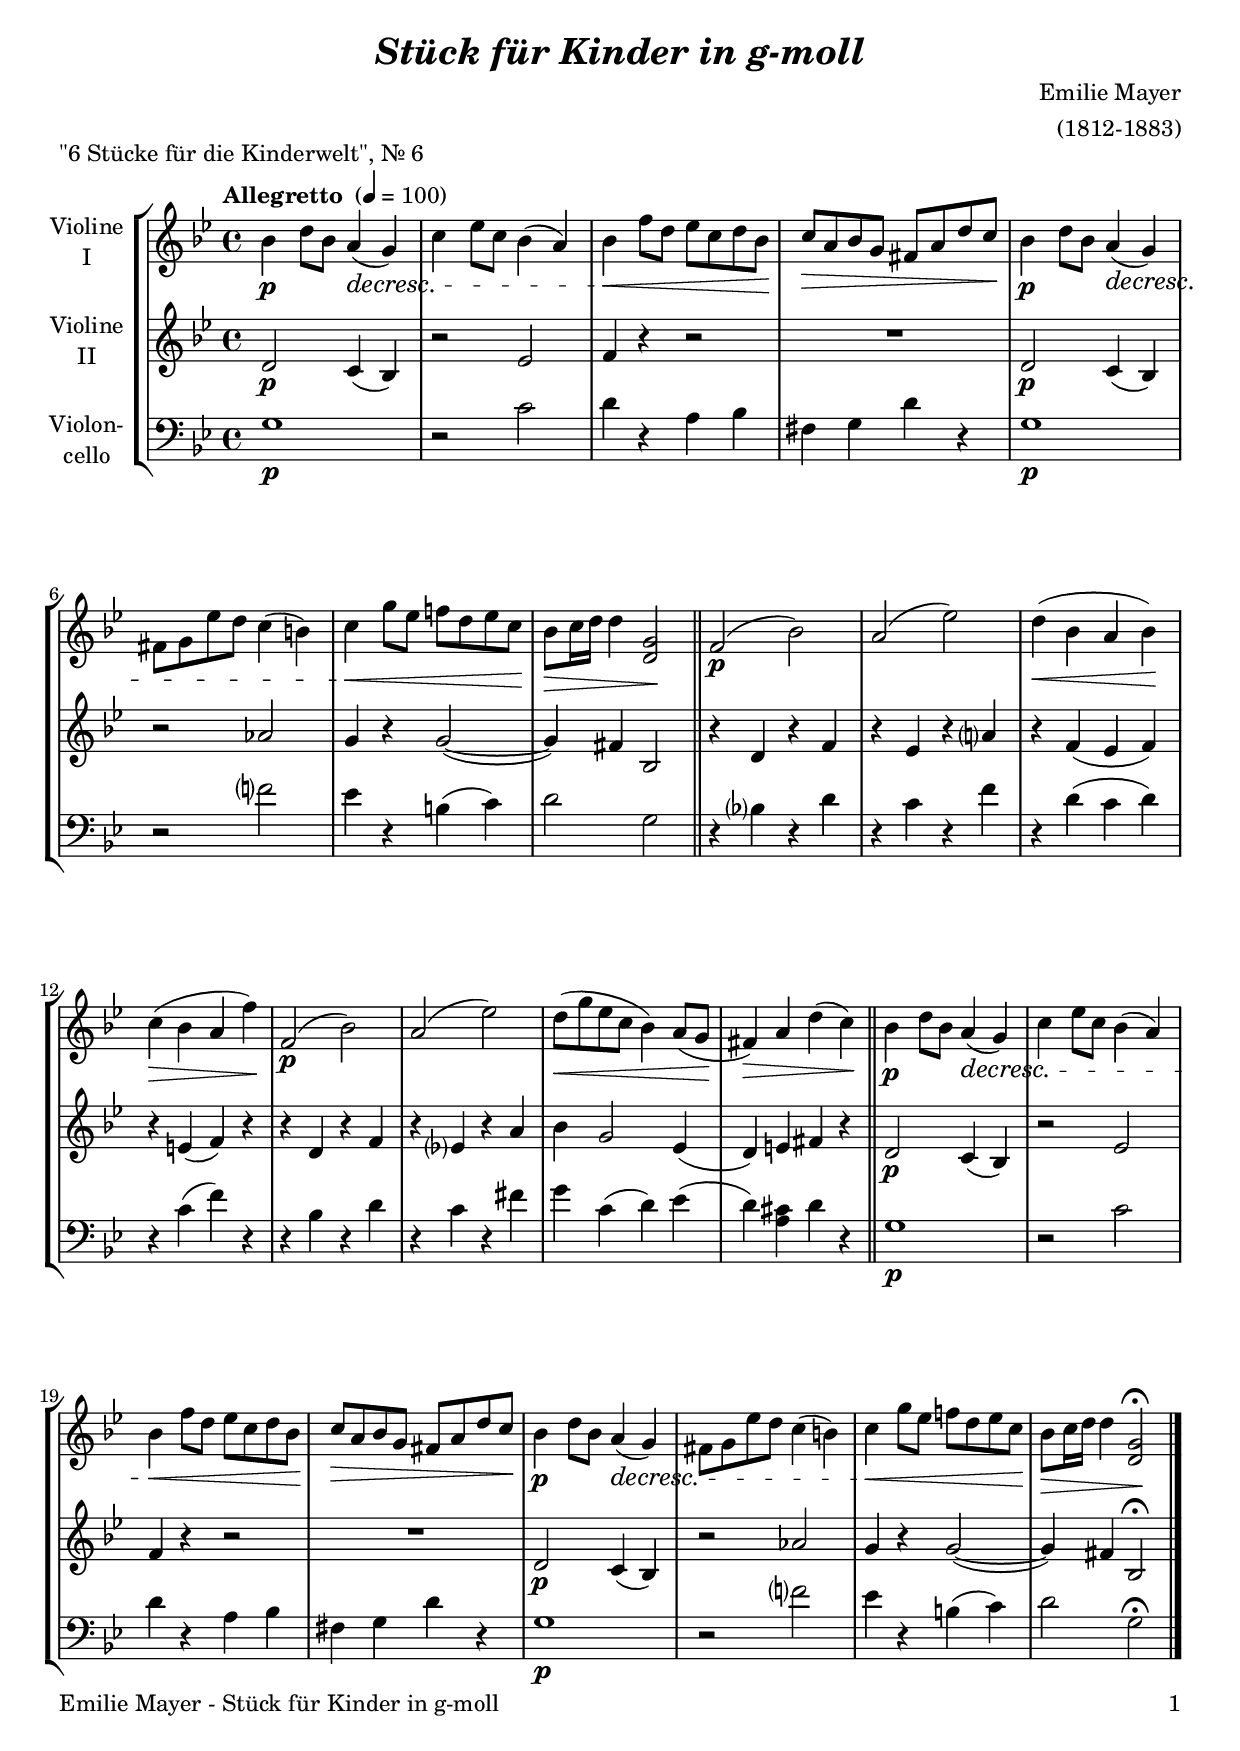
\version "2.24.1"
\include "deutsch.ly"

#(set-global-staff-size 20)

\header {
  title     = \markup \bold \italic "Stück für Kinder in g-moll"
  composer  = "Emilie Mayer"
  arranger  = "(1812-1883)"
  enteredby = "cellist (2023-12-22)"
  piece     = "\"6 Stücke für die Kinderwelt\", Nr. 6"
}

voiceconsts = {
 \key g \minor
 \time 4/4
 \clef "treble"
% \numericTimeSignature
 \compressEmptyMeasures
  % Set default beaming for all staves
% \set Timing.beamExceptions = #'()
% \set Timing.baseMoment     = #(ly:make-moment 1 4)
% \set Timing.beatStructure  = #'(1 1 1)
 \tempo "Allegretto " 4=100
}

mivl = "violin"
miba = "cello"

va = \relative c'' {
  \voiceconsts

  b4\p d8 b a4(\decresc g)
  c es8 c b4( a)
  b\< f'8 d es c d b\!
  c\> a b g fis a d c\!

  b4\p d8 b a4(\decresc g)
  fis8 g es' d c4( h)
  c\< g'8 es f! d es c\!
  b\> c16 d d4 <d, g>2\! \bar "||"

  f(\p b)
  a( es')
  d4(\< b a b)\!
  c(\> b a f')\!

  f,2(\p b)
  a( es')
  d8(\< g es c b4) a8( g\!
  fis4)\> a d( c)\! \bar "||"
  
  b4\p d8 b a4(\decresc g)
  c es8 c b4( a)
  b\< f'8 d es c d b\!
  c\> a b g fis a d c\!

  b4\p d8 b a4(\decresc g)
  fis8 g es' d c4( h)
  c\< g'8 es f! d es c\!
  b\> c16 d d4 <d, g>2\!\fermata \bar "|."
}

vb = \relative c' {
  \voiceconsts

  d2\p c4( b)
  r2 es
  f4 r r2
  R1

  d2\p c4( b)
  r2 as'
  g4 r g2(~
  g4) fis b,2 \bar "||"

  r4 d r f
  r es r a?
  r f( es f)
  r e( f) r

  r d r f
  r es? r a
  b g2 es4(
  d) e fis r \bar "||"
  
  d2\p c4( b)
  r2 es
  f4 r r2
  R1

  d2\p c4( b)
  r2 as'
  g4 r g2(~
  g4) fis b,2\fermata \bar "|."
}

vc = \relative c' {
  \voiceconsts
  \clef "bass"

  g1\p
  r2 c
  d4 r a b
  fis g d' r

  g,1\p
  r2 f'?
  es4 r h( c)
  d2 g, \bar "||"

  r4 b? r d
  r c r f
  r d( c d)
  r c( f) r

  r b, r d
  r c r fis
  g c,( d) es(
  d) <a cis> d r \bar "||"
  
  g,1\p
  r2 c
  d4 r a b
  fis g d' r

  g,1\p
  r2 f'?
  es4 r h( c)
  d2 g,\fermata \bar "|."
}


music = \new StaffGroup <<
      \new Staff {
        \set Staff.midiInstrument = \mivl
        \set Staff.instrumentName = \markup \center-column { "Violine" "I" }
        \transpose g g { \va }
      }
      
      \new Staff {
        \set Staff.midiInstrument = \mivl
        \set Staff.instrumentName = \markup \center-column { "Violine" "II" }
        \transpose g g { \vb }
      }
      
      \new Staff {
        \set Staff.midiInstrument = \miba
        \set Staff.instrumentName = \markup \center-column { "Violon-" "cello" }
        \transpose g g { \vc }
      }
>>

\book {
  \paper {
    print-page-number = ##t
    print-first-page-number = ##t
    ragged-last-bottom = ##f
    oddHeaderMarkup = \markup \null
    evenHeaderMarkup = \markup \null
    oddFooterMarkup = \markup {
      \fill-line {
        \if \should-print-page-number
        "Emilie Mayer - Stück für Kinder in g-moll" \fromproperty #'page:page-number-string
      }
    }
    evenFooterMarkup = \oddFooterMarkup
  } \score {
    \music
    \layout {}
  }

  \score {
    \unfoldRepeats \music

    \midi {
      \context {
        \Score
      }
    }
  }
}